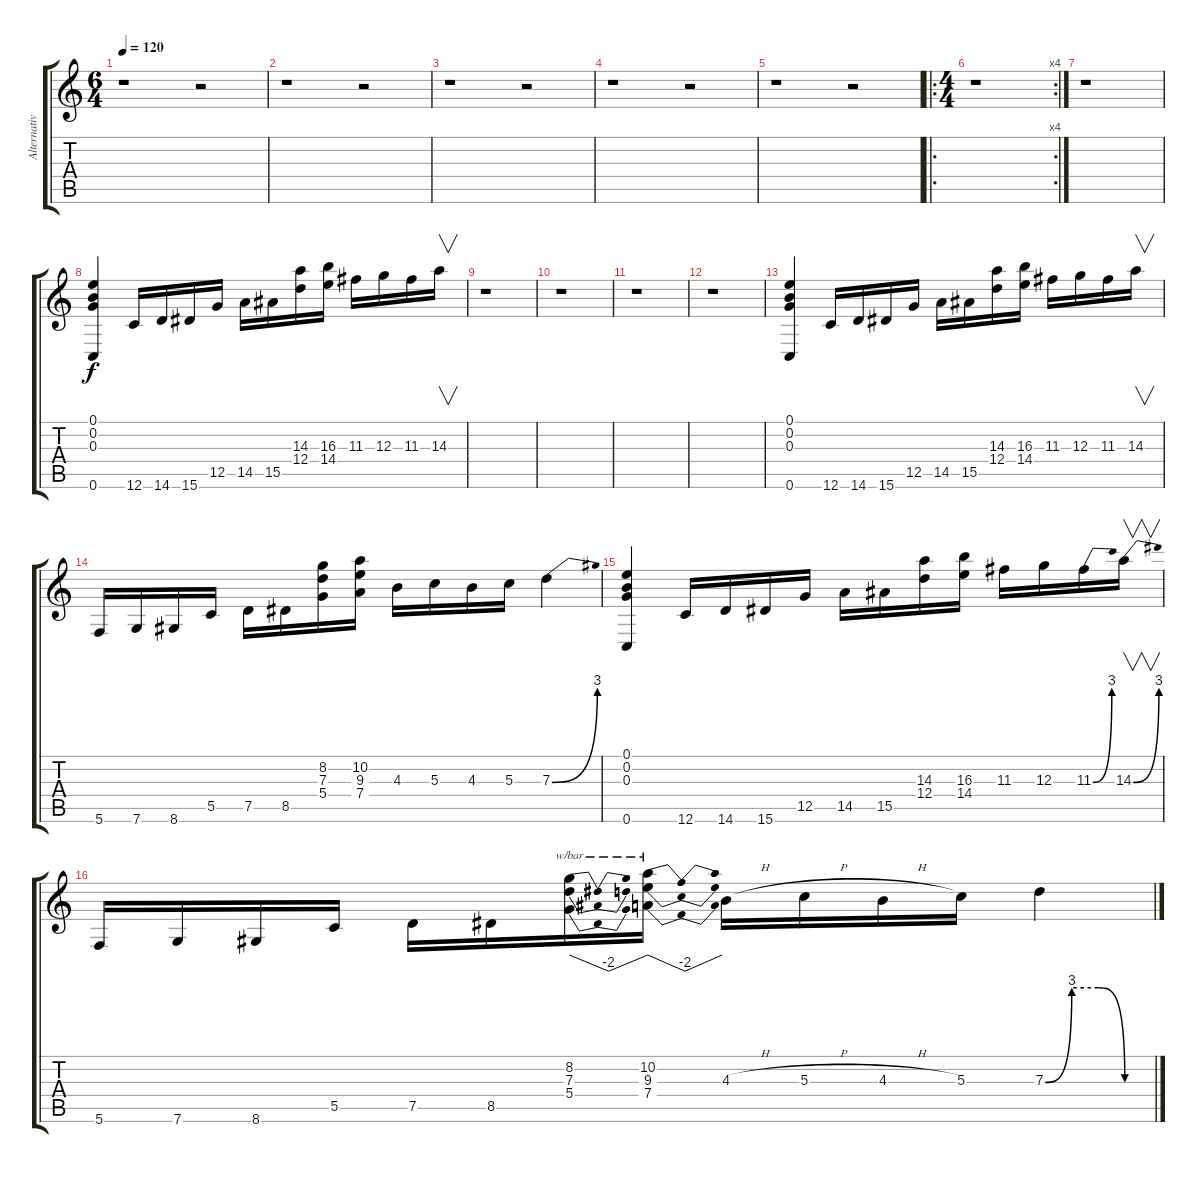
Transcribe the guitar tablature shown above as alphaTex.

\track ("Alternative CDGDGBE" "Alternativ") {instrument distortionguitar}
\staff {score tabs}
\tuning (E4 B3 G3 D3 G2 C2) {hide}
\ts (6 4)
\tempo 120
\clef g2
\ks c
r.1{dy f instrument distortionguitar} r.2 |
r.1 r.2 |
r.1 r.2 |
r.1 r.2 |
r.1 r.2 |
\ro
\rc 4
\ts (4 4)
r.1 |
r.1 |
(0.1 0.2 0.3 0.6).4 12.6.16 14.6.16 15.6.16 12.5.16 14.5.16 15.5.16 (14.3 12.4).16 (16.3 14.4).16 11.3.16 12.3.16 11.3.16 14.3.16{v} |
r.1 |
r.1 |
r.1 |
r.1 |
(0.1 0.2 0.3 0.6).4 12.6.16 14.6.16 15.6.16 12.5.16 14.5.16 15.5.16 (14.3 12.4).16 (16.3 14.4).16 11.3.16 12.3.16 11.3.16 14.3.16{v} |
5.6.16 7.6.16 8.6.16 5.5.16 7.5.16 8.5.16 (8.2 7.3 5.4).16 (10.2 9.3 7.4).16 4.3.16 5.3.16 4.3.16 5.3.16 7.3{be (bend 0 0 60 12)}.4 |
(0.1 0.2 0.3 0.6).4 12.6.16 14.6.16 15.6.16 12.5.16 14.5.16 15.5.16 (14.3 12.4).16 (16.3 14.4).16 11.3.16 12.3.16 11.3{be (bend 0 0 60 12)}.16 14.3{be (bend 0 0 60 12)}.16{v} |
5.6.16 7.6.16 8.6.16 5.5.16 7.5.16 8.5.16 (8.2 7.3 5.4).16{tbe (dip default 0 0 30 -8 60 0)} (10.2 9.3 7.4).16{tbe (dip default 0 0 30 -8 60 0)} 4.3{h}.16 5.3{h}.16 4.3{h}.16 5.3.16 7.3{be (custom 0 0 15 12 30 12 45 0 60 0)}.4
